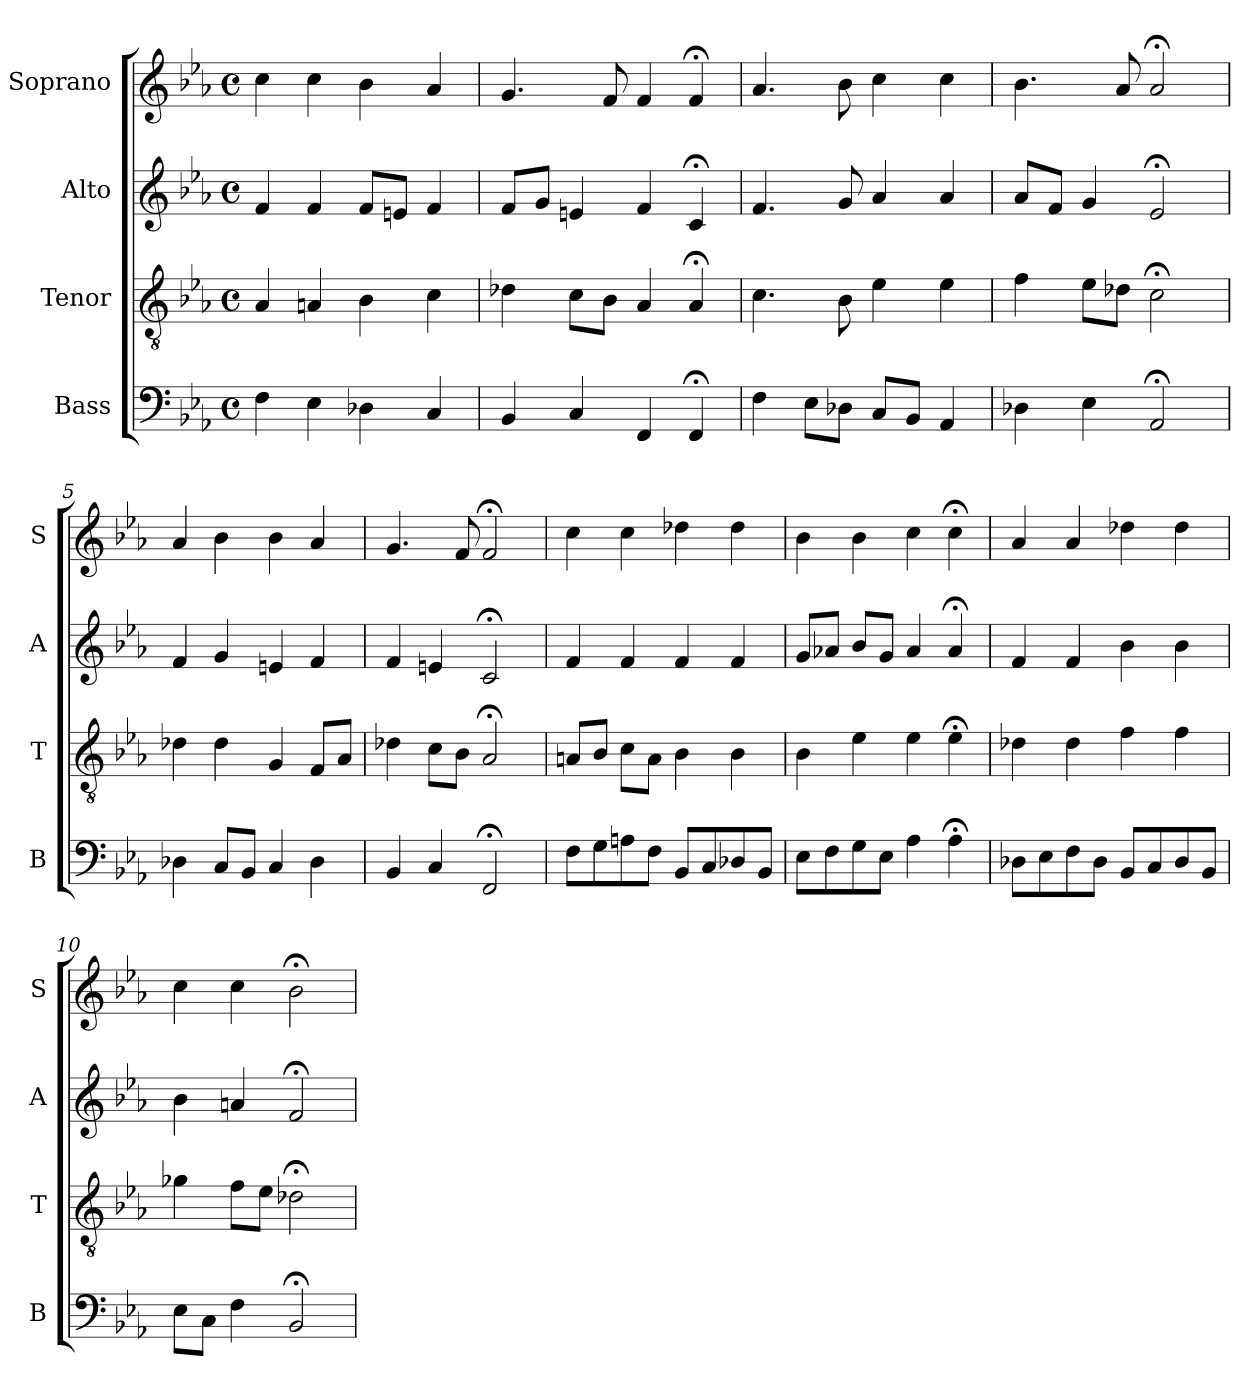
**kern	**kern	**kern	**kern
*part4	*part3	*part2	*part1
*staff4	*staff3	*staff2	*staff1
*I"Bass	*I"Tenor	*I"Alto	*I"Soprano
*I'B	*I'T	*I'A	*I'S
*clefF4	*clefGv2	*clefG2	*clefG2
*k[b-e-a-]	*k[b-e-a-]	*k[b-e-a-]	*k[b-e-a-]
*F:dor	*F:dor	*F:dor	*F:dor
*M4/4	*M4/4	*M4/4	*M4/4
*met(c)	*met(c)	*met(c)	*met(c)
*MM100	*MM100	*MM100	*MM100
=1	=1	=1	=1
4F	4A-	4f	4cc
4E-	4An	4f	4cc
4D-X	4B-	8fL	4b-
.	.	8enJ	.
4C	4c	4f	4a-
=2	=2	=2	=2
4BB-	4d-X	8fL	4.gi
.	.	8gJ	.
4C	8ciL	4en	.
.	8B-iJ	.	8fi
4FF	4A-	4f	4f
4FF;<	4A-;<	4c;<	4f;<
=3	=3	=3	=3
4F	4.c	4.f	4.a-
8E-L	.	.	.
8D-XJ	8B-	8g	8b-
8CL	4e-	4a-	4cc
8BB-J	.	.	.
4AA-	4e-	4a-	4cc
=4	=4	=4	=4
4D-X	4f	8a-L	4.b-i
.	.	8fJ	.
4E-	8e-iL	4g	.
.	8d-XiJ	.	8a-i
2AA-;<	2c;<	2e-;<	2a-;<
=5	=5	=5	=5
4D-X	4d-X	4f	4a-
8CL	4d-	4g	4b-
8BB-J	.	.	.
4C	4G	4en	4b-
4D-	8FL	4f	4a-
.	8A-J	.	.
=6	=6	=6	=6
4BB-	4d-X	4f	4.gi
4C	8ciL	4en	.
.	8B-iJ	.	8fi
2FF;<	2A-;<	2c;<	2f;<
=7	=7	=7	=7
8FL	8AnL	4f	4cc
8G	8B-J	.	.
8An	8cL	4f	4cc
8FJ	8AJ	.	.
8BB-L	4B-	4f	4dd-X
8C	.	.	.
8D-X	4B-	4f	4dd-
8BB-J	.	.	.
=8	=8	=8	=8
8E-L	4B-	8gL	4b-
8F	.	8a-XJ	.
8G	4e-	8b-L	4b-
8E-J	.	8gJ	.
4A-	4e-	4a-	4cc
4A-;<	4e-;<	4a-;<	4cc;<
=9	=9	=9	=9
8D-XL	4d-X	4f	4a-
8E-	.	.	.
8F	4d-	4f	4a-
8D-J	.	.	.
8BB-L	4f	4b-	4dd-X
8C	.	.	.
8D-	4f	4b-	4dd-
8BB-J	.	.	.
=10	=10	=10	=10
8E-L	4g-X	4b-	4cc
8CJ	.	.	.
4F	8fL	4an	4cc
.	8e-J	.	.
2BB-;<	2d-X;<	2f;<	2b-;<
=	=	=	=
*-	*-	*-	*-
